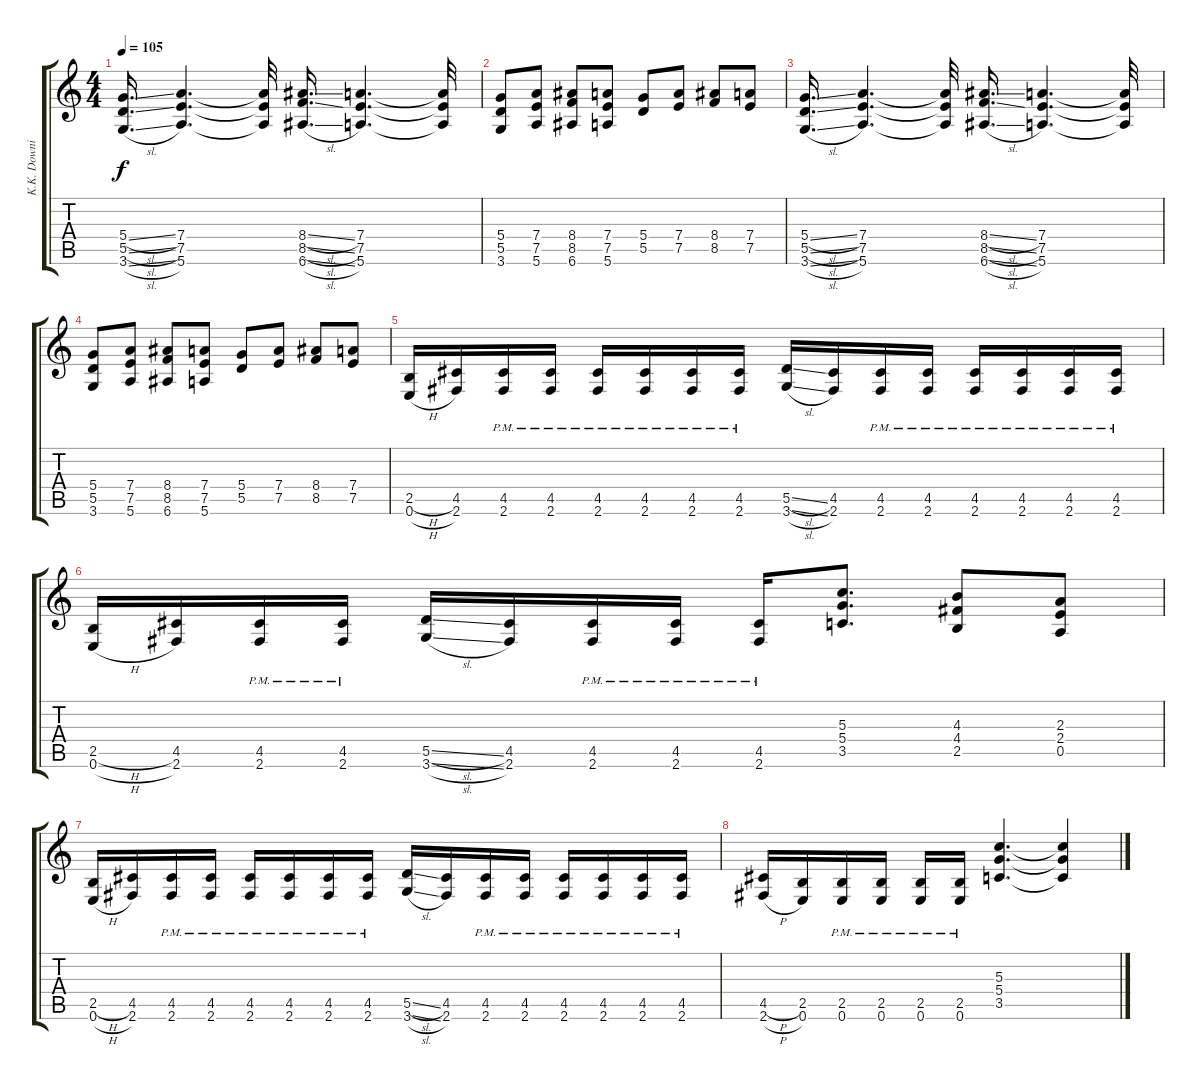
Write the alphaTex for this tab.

\track ("K.K. Downing" "K.K. Downi") {instrument distortionguitar}
\staff {score tabs}
\tuning (E4 B3 G3 D3 A2 E2) {hide}
\ts (4 4)
\tempo 105
\clef g2
\ks c
(5.4{sl} 5.5{sl} 3.6{sl}).16{d dy f} (7.4 7.5 5.6).4{d} (7.4{t} 7.5{t} 5.6{t}).32 (8.4{sl} 8.5{sl} 6.6{sl}).16{d} (7.4 7.5 5.6).4{d} (7.4{t} 7.5{t} 5.6{t}).32 |
(5.4 5.5 3.6).8 (7.4 7.5 5.6).8 (8.4 8.5 6.6).8 (7.4 7.5 5.6).8 (5.4 5.5).8 (7.4 7.5).8 (8.4 8.5).8 (7.4 7.5).8 |
(5.4{sl} 5.5{sl} 3.6{sl}).16{d} (7.4 7.5 5.6).4{d} (7.4{t} 7.5{t} 5.6{t}).32 (8.4{sl} 8.5{sl} 6.6{sl}).16{d} (7.4 7.5 5.6).4{d} (7.4{t} 7.5{t} 5.6{t}).32 |
(5.4 5.5 3.6).8 (7.4 7.5 5.6).8 (8.4 8.5 6.6).8 (7.4 7.5 5.6).8 (5.4 5.5).8 (7.4 7.5).8 (8.4 8.5).8 (7.4 7.5).8 |
(2.5{h} 0.6{h}).16 (4.5 2.6).16 (4.5{pm} 2.6{pm}).16 (4.5{pm} 2.6{pm}).16 (4.5{pm} 2.6{pm}).16 (4.5{pm} 2.6{pm}).16 (4.5{pm} 2.6{pm}).16 (4.5{pm} 2.6{pm}).16 (5.5{sl} 3.6{sl}).16 (4.5 2.6).16 (4.5{pm} 2.6{pm}).16 (4.5{pm} 2.6{pm}).16 (4.5{pm} 2.6{pm}).16 (4.5{pm} 2.6{pm}).16 (4.5{pm} 2.6{pm}).16 (4.5{pm} 2.6{pm}).16 |
(2.5{h} 0.6{h}).16 (4.5 2.6).16 (4.5{pm} 2.6{pm}).16 (4.5{pm} 2.6{pm}).16 (5.5{sl} 3.6{sl}).16 (4.5 2.6).16 (4.5{pm} 2.6{pm}).16 (4.5{pm} 2.6{pm}).16 (4.5{pm} 2.6{pm}).16 (5.3 5.4 3.5).8{d} (4.3 4.4 2.5).8 (2.3 2.4 0.5).8 |
(2.5{h} 0.6{h}).16 (4.5 2.6).16 (4.5{pm} 2.6{pm}).16 (4.5{pm} 2.6{pm}).16 (4.5{pm} 2.6{pm}).16 (4.5{pm} 2.6{pm}).16 (4.5{pm} 2.6{pm}).16 (4.5{pm} 2.6{pm}).16 (5.5{sl} 3.6{sl}).16 (4.5 2.6).16 (4.5{pm} 2.6{pm}).16 (4.5{pm} 2.6{pm}).16 (4.5{pm} 2.6{pm}).16 (4.5{pm} 2.6{pm}).16 (4.5{pm} 2.6{pm}).16 (4.5{pm} 2.6{pm}).16 |
(4.5{h} 2.6{h}).16 (2.5 0.6).16 (2.5{pm} 0.6{pm}).16 (2.5{pm} 0.6{pm}).16 (2.5{pm} 0.6{pm}).16 (2.5{pm} 0.6{pm}).16 (5.3 5.4 3.5).4{d} (5.3{t} 5.4{t} 3.5{t}).4
